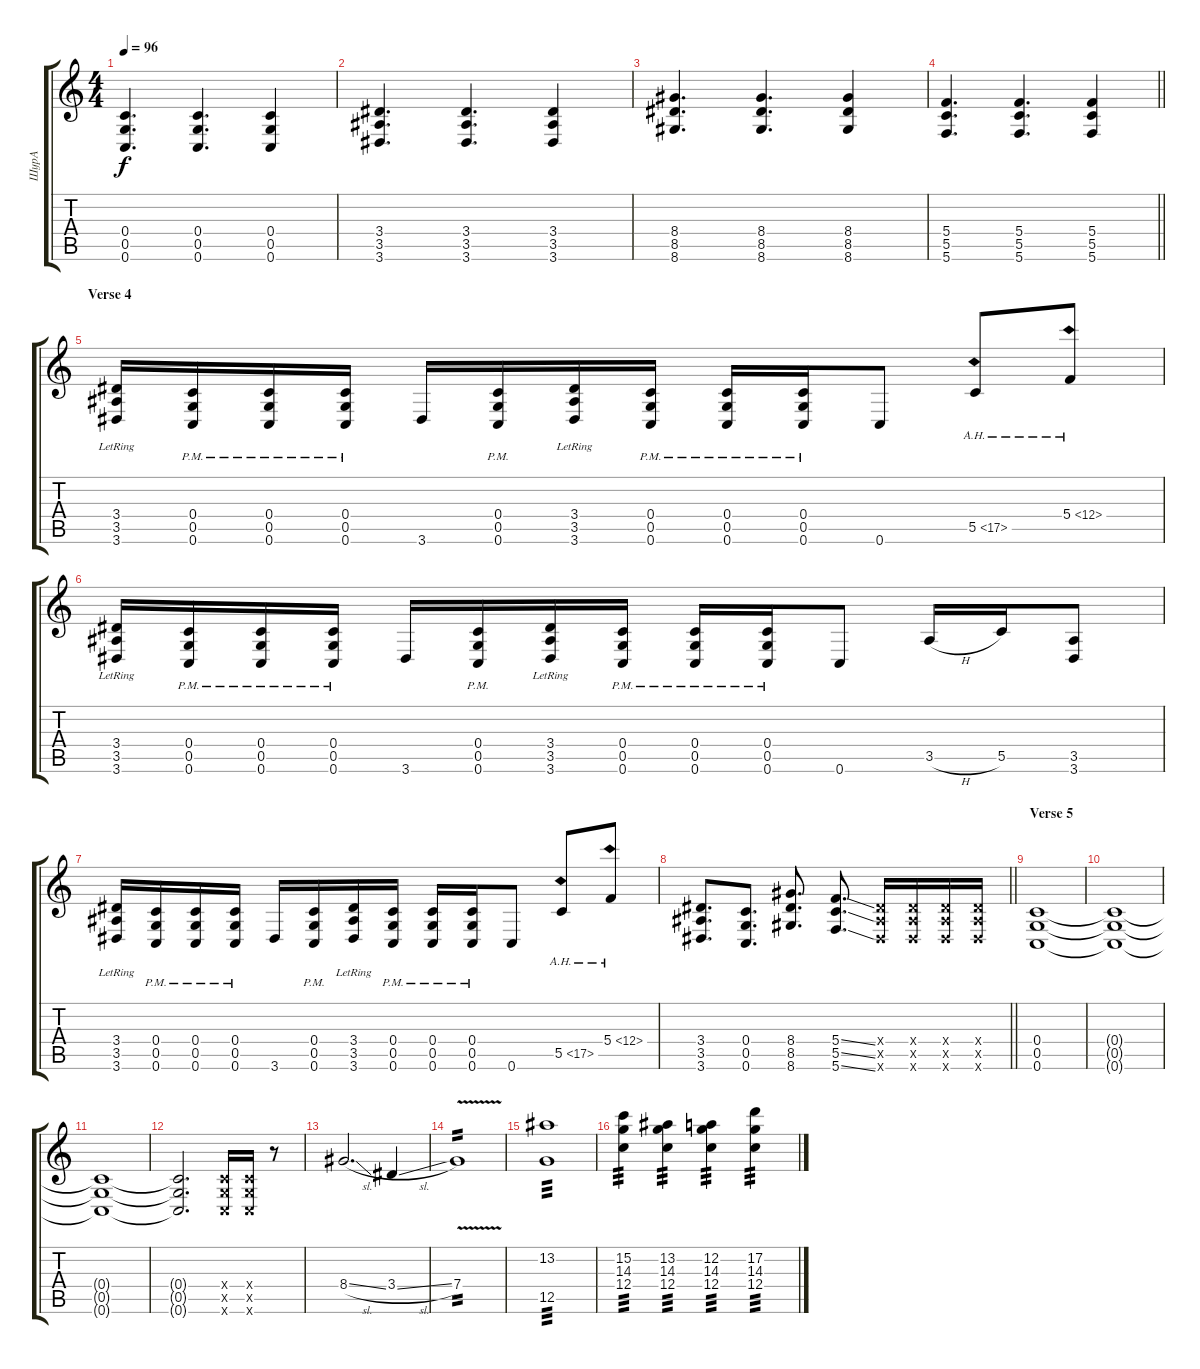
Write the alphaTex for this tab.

\track ("ШурА" "ШурА") {instrument electricguitarclean}
\staff {score tabs}
\tuning (D4 A3 F3 C3 G2 C2) {hide}
\ts (4 4)
\tempo 96
\clef g2
\ks c
(0.4 0.5 0.6).4{d dy f} (0.4 0.5 0.6).4{d} (0.4 0.5 0.6).4 |
(3.4 3.5 3.6).4{d} (3.4 3.5 3.6).4{d} (3.4 3.5 3.6).4 |
(8.4 8.5 8.6).4{d} (8.4 8.5 8.6).4{d} (8.4 8.5 8.6).4 |
\barLineRight lightlight
(5.4 5.5 5.6).4{d} (5.4 5.5 5.6).4{d} (5.4 5.5 5.6).4 |
\section ("" "Verse 4")
(3.4{lr} 3.5 3.6).16 (0.4{pm} 0.5{pm} 0.6{pm}).16 (0.4{pm} 0.5{pm} 0.6{pm}).16 (0.4{pm} 0.5{pm} 0.6).16 3.6.16 (0.4{pm} 0.5{pm} 0.6{pm}).16 (3.4{lr} 3.5 3.6).16 (0.4{pm} 0.5{pm} 0.6{pm}).16 (0.4{pm} 0.5{pm} 0.6{pm}).16 (0.4 0.5 0.6{pm}).16 0.6.8 5.5{ah 12}.8 5.4{ah 7}.8 |
(3.4{lr} 3.5 3.6).16 (0.4{pm} 0.5{pm} 0.6{pm}).16 (0.4{pm} 0.5{pm} 0.6{pm}).16 (0.4{pm} 0.5{pm} 0.6).16 3.6.16 (0.4{pm} 0.5{pm} 0.6{pm}).16 (3.4{lr} 3.5 3.6).16 (0.4{pm} 0.5{pm} 0.6{pm}).16 (0.4{pm} 0.5{pm} 0.6{pm}).16 (0.4 0.5 0.6{pm}).16 0.6.8 3.5{h}.16 5.5.16 (3.5 3.6).8 |
(3.4{lr} 3.5 3.6).16 (0.4{pm} 0.5{pm} 0.6{pm}).16 (0.4{pm} 0.5{pm} 0.6{pm}).16 (0.4{pm} 0.5{pm} 0.6).16 3.6.16 (0.4{pm} 0.5{pm} 0.6{pm}).16 (3.4{lr} 3.5 3.6).16 (0.4{pm} 0.5{pm} 0.6{pm}).16 (0.4{pm} 0.5{pm} 0.6{pm}).16 (0.4 0.5 0.6{pm}).16 0.6.8 5.5{ah 12}.8 5.4{ah 7}.8 |
\barLineRight lightlight
(3.4 3.5 3.6).8{d} (0.4 0.5 0.6).8{d} (8.4 8.5 8.6).8{d} (5.4{ss} 5.5{ss} 5.6{ss}).8{d} (3.4{x} 3.5{x} 3.6{x}).16 (3.4{x} 3.5{x} 3.6{x}).16 (3.4{x} 3.5{x} 3.6{x}).16 (3.4{x} 3.5{x} 3.6{x}).16 |
\section ("" "Verse 5")
(0.4 0.5 0.6).1 |
(0.4{t} 0.5{t} 0.6{t}).1 |
(0.4{t} 0.5{t} 0.6{t}).1 |
(0.4{t} 0.5{t} 0.6{t}).2{d} (0.4{x} 0.5{x} 0.6{x}).16 (0.4{x} 0.5{x} 0.6{x}).16 r.8 |
8.4{sl}.2{d} 3.4{sl}.4 |
7.4{v}.1{tp 2} |
(13.2 12.5).1{tp 3} |
(15.2 14.3 12.4).4{tp 3} (13.2 14.3 12.4).4{tp 3} (12.2 14.3 12.4).4{tp 3} (17.2 14.3 12.4).4{tp 3}
